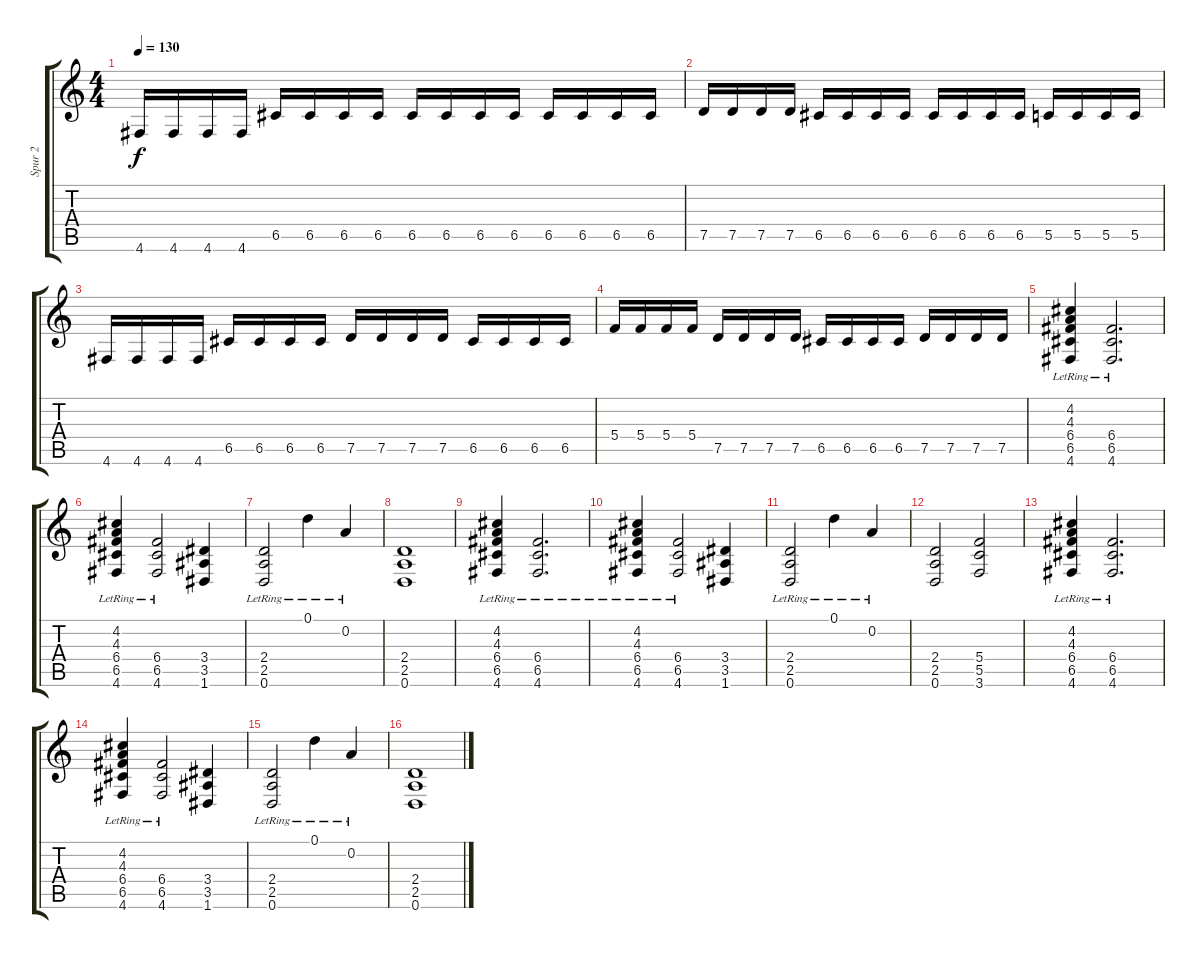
\track ("Spur 2" "Spur 2") {instrument distortionguitar}
\staff {score tabs}
\tuning (D4 A3 F3 C3 G2 D2) {hide}
\ts (4 4)
\tempo 130
\clef g2
\ks c
4.6.16{dy f} 4.6.16 4.6.16 4.6.16 6.5.16 6.5.16 6.5.16 6.5.16 6.5.16 6.5.16 6.5.16 6.5.16 6.5.16 6.5.16 6.5.16 6.5.16 |
7.5.16 7.5.16 7.5.16 7.5.16 6.5.16 6.5.16 6.5.16 6.5.16 6.5.16 6.5.16 6.5.16 6.5.16 5.5.16 5.5.16 5.5.16 5.5.16 |
4.6.16 4.6.16 4.6.16 4.6.16 6.5.16 6.5.16 6.5.16 6.5.16 7.5.16 7.5.16 7.5.16 7.5.16 6.5.16 6.5.16 6.5.16 6.5.16 |
5.4.16 5.4.16 5.4.16 5.4.16 7.5.16 7.5.16 7.5.16 7.5.16 6.5.16 6.5.16 6.5.16 6.5.16 7.5.16 7.5.16 7.5.16 7.5.16 |
(4.2{lr} 4.3{lr} 6.4{lr} 6.5{lr} 4.6{lr}).4 (6.4{lr} 6.5{lr} 4.6{lr}).2{d} |
(4.2{lr} 4.3{lr} 6.4{lr} 6.5{lr} 4.6{lr}).4 (6.4{lr} 6.5{lr} 4.6{lr}).2 (3.4 3.5 1.6).4 |
(2.4{lr} 2.5{lr} 0.6{lr}).2 0.1{lr}.4 0.2{lr}.4 |
(2.4 2.5 0.6).1 |
(4.2{lr} 4.3{lr} 6.4{lr} 6.5{lr} 4.6{lr}).4 (6.4{lr} 6.5{lr} 4.6{lr}).2{d} |
(4.2{lr} 4.3{lr} 6.4{lr} 6.5{lr} 4.6{lr}).4 (6.4{lr} 6.5{lr} 4.6{lr}).2 (3.4 3.5 1.6).4 |
(2.4{lr} 2.5{lr} 0.6{lr}).2 0.1{lr}.4 0.2{lr}.4 |
(2.4 2.5 0.6).2 (5.4 5.5 3.6).2 |
(4.2{lr} 4.3{lr} 6.4{lr} 6.5{lr} 4.6{lr}).4 (6.4{lr} 6.5{lr} 4.6{lr}).2{d} |
(4.2{lr} 4.3{lr} 6.4{lr} 6.5{lr} 4.6{lr}).4 (6.4{lr} 6.5{lr} 4.6{lr}).2 (3.4 3.5 1.6).4 |
(2.4{lr} 2.5{lr} 0.6{lr}).2 0.1{lr}.4 0.2{lr}.4 |
(2.4 2.5 0.6).1
